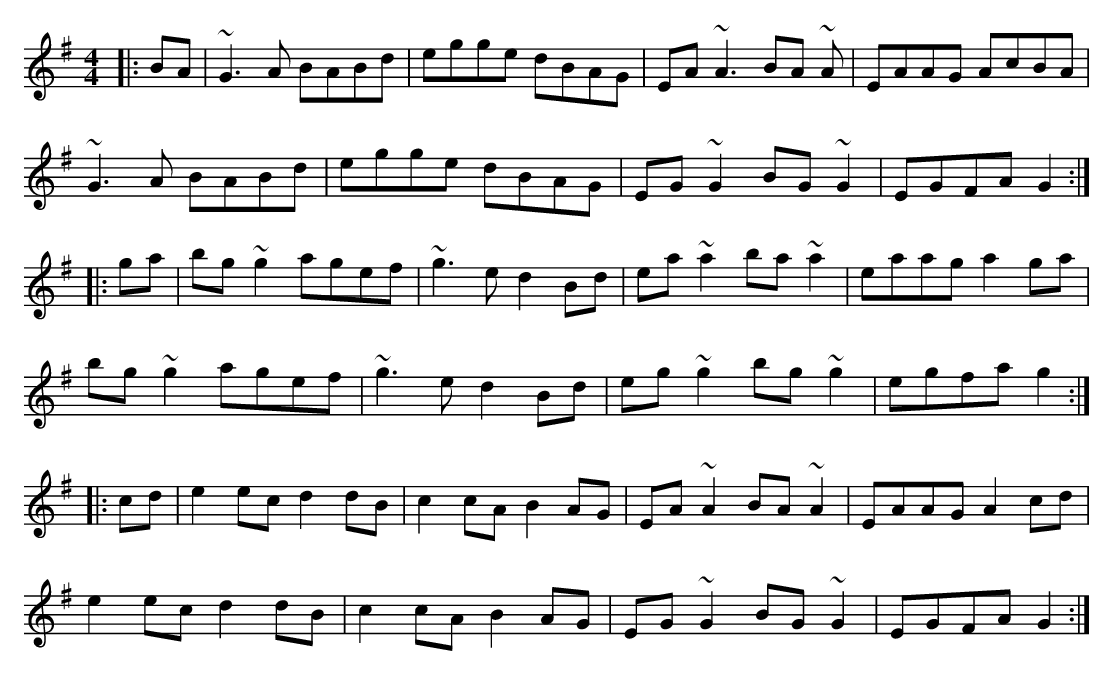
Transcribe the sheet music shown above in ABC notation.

X:1
M:4/4
K:G
|:BA|~G3A BABd|egge dBAG|EA~A3 BA ~A|EAAG AcBA|
~G3A BABd|egge dBAG|EG~G2 BG~G2|EGFA G2:|
|:ga|bg~g2 agef|~g3e d2Bd|ea~a2 ba~a2|eaag a2ga|
bg~g2 agef|~g3e d2Bd|eg~g2 bg~g2|egfa g2:|
|:cd|e2ec d2dB|c2cA B2AG|EA~A2 BA~A2|EAAG A2cd|
e2ec d2dB|c2cA B2AG|EG~G2 BG~G2|EGFA G2:|
